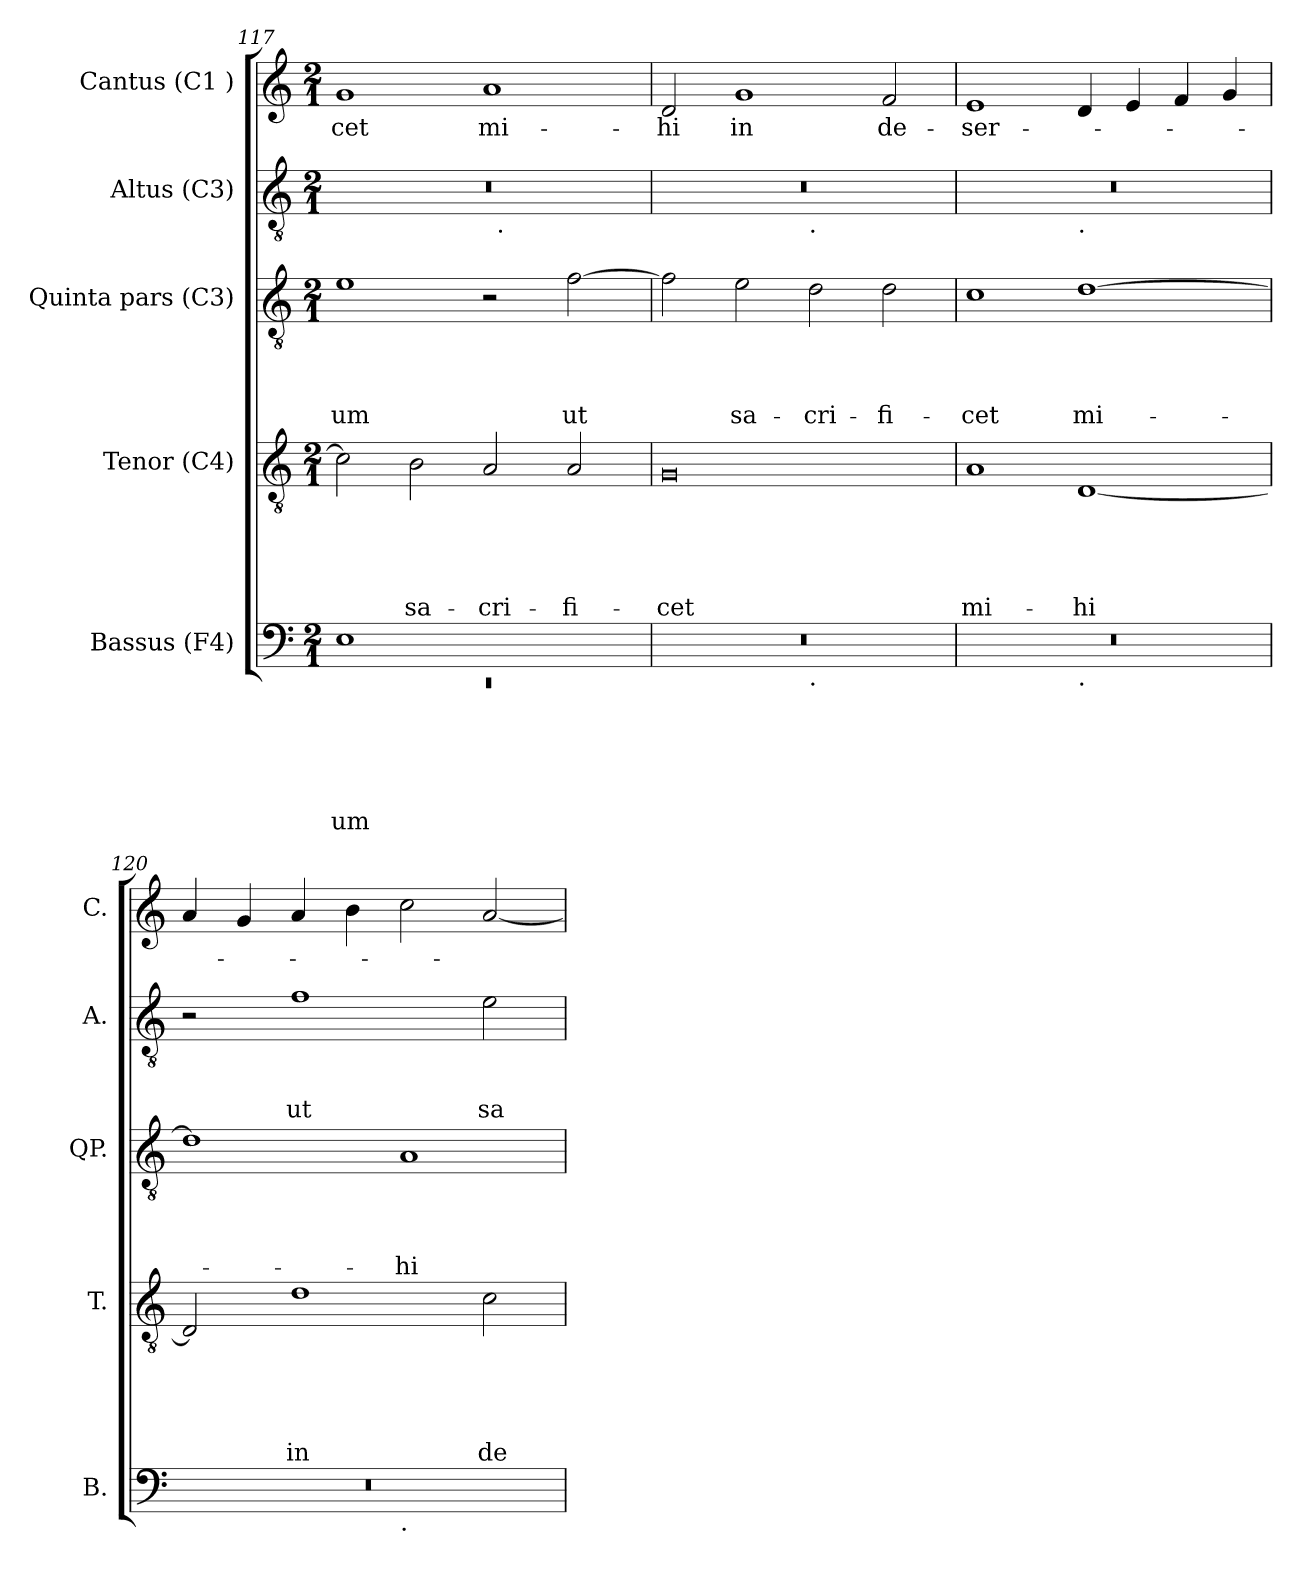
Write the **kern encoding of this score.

**kern	**text	**text	**text	**text	**text	**text	**kern	**text	**text	**text	**text	**text	**kern	**text	**text	**text	**text	**kern	**text	**text	**text	**kern	**text
*part5	*part5	*part5	*part5	*part5	*part5	*part5	*part4	*part4	*part4	*part4	*part4	*part4	*part3	*part3	*part3	*part3	*part3	*part2	*part2	*part2	*part2	*part1	*part1
*staff5	*staff5	*staff5	*staff5	*staff5	*staff5	*staff5	*staff4	*staff4	*staff4	*staff4	*staff4	*staff4	*staff3	*staff3	*staff3	*staff3	*staff3	*staff2	*staff2	*staff2	*staff2	*staff1	*staff1
*I"Bassus (F4)	*	*	*	*	*	*	*I"Tenor (C4)	*	*	*	*	*	*I"Quinta pars (C3)	*	*	*	*	*I"Altus (C3)	*	*	*	*I"Cantus (C1 )	*
*I'B.	*	*	*	*	*	*	*I'T.	*	*	*	*	*	*I'QP.	*	*	*	*	*I'A.	*	*	*	*I'C.	*
!!LO:PB:g=z
*clefF4	*	*	*	*	*	*	*clefGv2	*	*	*	*	*	*clefGv2	*	*	*	*	*clefGv2	*	*	*	*clefG2	*
*k[]	*	*	*	*	*	*	*k[]	*	*	*	*	*	*k[]	*	*	*	*	*k[]	*	*	*	*k[]	*
*C:	*	*	*	*	*	*	*C:	*	*	*	*	*	*C:	*	*	*	*	*C:	*	*	*	*C:	*
*M2/1	*	*	*	*	*	*	*M2/1	*	*	*	*	*	*M2/1	*	*	*	*	*M2/1	*	*	*	*M2/1	*
=117	=117	=117	=117	=117	=117	=117	=117	=117	=117	=117	=117	=117	=117	=117	=117	=117	=117	=117	=117	=117	=117	=117	=117
*^	*	*	*	*	*	*	*	*	*	*	*	*	*	*	*	*	*	*	*	*	*	*	*
!	!LO:N:vis=1	!	!	!	!	!	!LO:LY:b	!	!	!	!	!	!	!	!	!	!	!LO:LY:b	!	!	!	!	!	!LO:LY:b
*	*	*	*	*	*	*	*	*	*	*	*	*	*	*	*	*	*	*	*^	*	*	*	*	*
1E	0rEE	.	.	.	.	.	-um	2c\]	.	.	.	.	.	1e	.	.	.	-um	0r	1ryy	.	.	.	1g	-cet
!	!	!	!	!	!	!	!	!	!	!	!	!	!LO:LY:b	!	!	!	!	!	!	!	!	!	!	!	!
.	.	.	.	.	.	.	.	2B\	.	.	.	.	sa-	.	.	.	.	.	.	.	.	.	.	.	.
!	!	!	!	!	!	!	!	!	!	!	!	!	!LO:LY:b	!	!	!	!	!	!	!	!	!	!	!	!LO:LY:b
1ryy	.	.	.	.	.	.	.	2A/	.	.	.	.	-cri-	2r	.	.	.	.	.	32ryy	.	.	.	1a	mi-
!	!	!	!	!	!	!	!	!	!	!	!	!	!	!	!	!	!	!	!	!LO:TX:b:t=.	!	!	!	!	!
.	.	.	.	.	.	.	.	.	.	.	.	.	.	.	.	.	.	.	.	2ryy	.	.	.	.	.
!	!	!	!	!	!	!	!	!	!	!	!	!	!LO:LY:b	!	!	!	!	!LO:LY:b	!	!	!	!	!	!	!
.	.	.	.	.	.	.	.	2A/	.	.	.	.	-fi-	[>2f\	.	.	.	ut	.	.	.	.	.	.	.
.	.	.	.	.	.	.	.	.	.	.	.	.	.	.	.	.	.	.	.	4...ryy	.	.	.	.	.
=118	=118	=118	=118	=118	=118	=118	=118	=118	=118	=118	=118	=118	=118	=118	=118	=118	=118	=118	=118	=118	=118	=118	=118	=118	=118
!	!	!	!	!	!	!	!	!	!	!	!	!	!LO:LY:b:rj	!	!	!	!	!	!	!	!	!	!	!	!LO:LY:b
0r	1ryy	.	.	.	.	.	.	0G	.	.	.	.	-cet	2f\]	.	.	.	.	0r	1ryy	.	.	.	2d/	-hi
!	!	!	!	!	!	!	!	!	!	!	!	!	!	!	!	!	!	!LO:LY:b	!	!	!	!	!	!	!LO:LY:b
.	.	.	.	.	.	.	.	.	.	.	.	.	.	2e\	.	.	.	sa-	.	.	.	.	.	1g	in
!	!	!	!	!	!	!	!	!	!	!	!	!	!	!	!	!	!	!	!	!LO:TX:b:t=.	!	!	!	!	!
!	!LO:TX:b:t=.	!	!	!	!	!	!	!	!	!	!	!	!	!	!	!	!	!	!	!	!	!	!	!	!
!	!	!	!	!	!	!	!	!	!	!	!	!	!	!	!	!	!	!LO:LY:b	!	!	!	!	!	!	!
.	1ryy	.	.	.	.	.	.	.	.	.	.	.	.	2d\	.	.	.	-cri-	.	1ryy	.	.	.	.	.
!	!	!	!	!	!	!	!	!	!	!	!	!	!	!	!	!	!	!LO:LY:b	!	!	!	!	!	!	!LO:LY:b
.	.	.	.	.	.	.	.	.	.	.	.	.	.	2d\	.	.	.	-fi-	.	.	.	.	.	2f/	de-
=119	=119	=119	=119	=119	=119	=119	=119	=119	=119	=119	=119	=119	=119	=119	=119	=119	=119	=119	=119	=119	=119	=119	=119	=119	=119
!	!	!	!	!	!	!	!	!	!	!	!	!	!LO:LY:b	!	!	!	!	!LO:LY:b	!	!	!	!	!	!	!LO:LY:b
0r	1ryy	.	.	.	.	.	.	1A	.	.	.	.	mi-	1c	.	.	.	-cet	0r	1ryy	.	.	.	1e	-ser-
!	!	!	!	!	!	!	!	!	!	!	!	!	!	!	!	!	!	!	!	!LO:TX:b:t=.	!	!	!	!	!
!	!LO:TX:b:t=.	!	!	!	!	!	!	!	!	!	!	!	!	!	!	!	!	!	!	!	!	!	!	!	!
!	!	!	!	!	!	!	!	!	!	!	!	!	!LO:LY:b	!	!	!	!	!LO:LY:b	!	!	!	!	!	!	!
.	1ryy	.	.	.	.	.	.	[<1D	.	.	.	.	-hi	[>1d	.	.	.	mi-	.	1ryy	.	.	.	4d/	.
.	.	.	.	.	.	.	.	.	.	.	.	.	.	.	.	.	.	.	.	.	.	.	.	4e/	.
.	.	.	.	.	.	.	.	.	.	.	.	.	.	.	.	.	.	.	.	.	.	.	.	4f/	.
.	.	.	.	.	.	.	.	.	.	.	.	.	.	.	.	.	.	.	.	.	.	.	.	4g/	.
*	*	*	*	*	*	*	*	*	*	*	*	*	*	*	*	*	*	*	*v	*v	*	*	*	*	*
=120	=120	=120	=120	=120	=120	=120	=120	=120	=120	=120	=120	=120	=120	=120	=120	=120	=120	=120	=120	=120	=120	=120	=120	=120
0r	1ryy	.	.	.	.	.	.	2D/]	.	.	.	.	.	1d]	.	.	.	.	2r	.	.	.	4a/	.
.	.	.	.	.	.	.	.	.	.	.	.	.	.	.	.	.	.	.	.	.	.	.	4g/	.
!	!	!	!	!	!	!	!	!	!	!	!	!	!LO:LY:b	!	!	!	!	!	!	!	!	!LO:LY:b	!	!
.	.	.	.	.	.	.	.	1d	.	.	.	.	in	.	.	.	.	.	1f	.	.	ut	4a/	.
.	.	.	.	.	.	.	.	.	.	.	.	.	.	.	.	.	.	.	.	.	.	.	4b\	.
!	!LO:TX:b:t=.	!	!	!	!	!	!	!	!	!	!	!	!	!	!	!	!	!	!	!	!	!	!	!
!	!	!	!	!	!	!	!	!	!	!	!	!	!	!	!	!	!	!LO:LY:b	!	!	!	!	!	!
.	1ryy	.	.	.	.	.	.	.	.	.	.	.	.	1A	.	.	.	-hi	.	.	.	.	2cc\	.
!	!	!	!	!	!	!	!	!	!	!	!	!	!LO:LY:b	!	!	!	!	!	!	!	!	!LO:LY:b	!	!
.	.	.	.	.	.	.	.	2c\	.	.	.	.	de-	.	.	.	.	.	2e\	.	.	sa-	[<2a/	.
*v	*v	*	*	*	*	*	*	*	*	*	*	*	*	*	*	*	*	*	*	*	*	*	*	*
=	=	=	=	=	=	=	=	=	=	=	=	=	=	=	=	=	=	=	=	=	=	=	=
*-	*-	*-	*-	*-	*-	*-	*-	*-	*-	*-	*-	*-	*-	*-	*-	*-	*-	*-	*-	*-	*-	*-	*-
